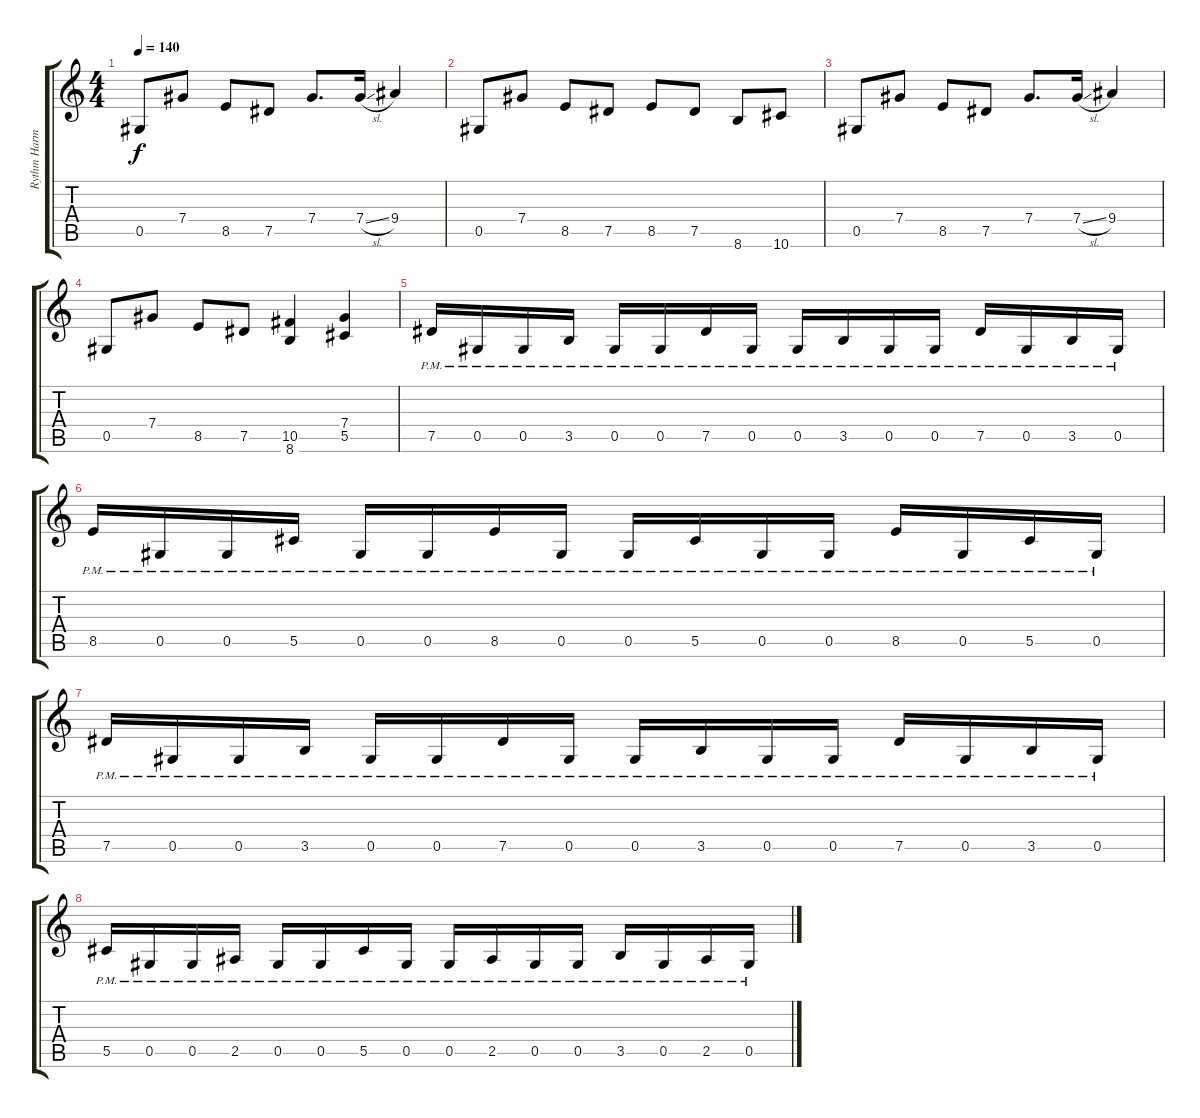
\track ("Rythm Harmony" "Rythm Harm") {instrument distortionguitar}
\staff {score tabs}
\tuning (Eb4 Bb3 Gb3 Db3 Ab2 Eb2) {hide}
\ts (4 4)
\tempo 140
\clef g2
\ks c
0.5.8{dy f} 7.4.8 8.5.8 7.5.8 7.4.8{d} 7.4{sl}.16 9.4.4 |
0.5.8 7.4.8 8.5.8 7.5.8 8.5.8 7.5.8 8.6.8 10.6.8 |
0.5.8 7.4.8 8.5.8 7.5.8 7.4.8{d} 7.4{sl}.16 9.4.4 |
0.5.8 7.4.8 8.5.8 7.5.8 (10.5 8.6).4 (7.4 5.5).4 |
7.5{pm}.16 0.5{pm}.16 0.5{pm}.16 3.5{pm}.16 0.5{pm}.16 0.5{pm}.16 7.5{pm}.16 0.5{pm}.16 0.5{pm}.16 3.5{pm}.16 0.5{pm}.16 0.5{pm}.16 7.5{pm}.16 0.5{pm}.16 3.5{pm}.16 0.5{pm}.16 |
8.5{pm}.16 0.5{pm}.16 0.5{pm}.16 5.5{pm}.16 0.5{pm}.16 0.5{pm}.16 8.5{pm}.16 0.5{pm}.16 0.5{pm}.16 5.5{pm}.16 0.5{pm}.16 0.5{pm}.16 8.5{pm}.16 0.5{pm}.16 5.5{pm}.16 0.5{pm}.16 |
7.5{pm}.16 0.5{pm}.16 0.5{pm}.16 3.5{pm}.16 0.5{pm}.16 0.5{pm}.16 7.5{pm}.16 0.5{pm}.16 0.5{pm}.16 3.5{pm}.16 0.5{pm}.16 0.5{pm}.16 7.5{pm}.16 0.5{pm}.16 3.5{pm}.16 0.5{pm}.16 |
5.5{pm}.16 0.5{pm}.16 0.5{pm}.16 2.5{pm}.16 0.5{pm}.16 0.5{pm}.16 5.5{pm}.16 0.5{pm}.16 0.5{pm}.16 2.5{pm}.16 0.5{pm}.16 0.5{pm}.16 3.5{pm}.16 0.5{pm}.16 2.5{pm}.16 0.5{pm}.16
